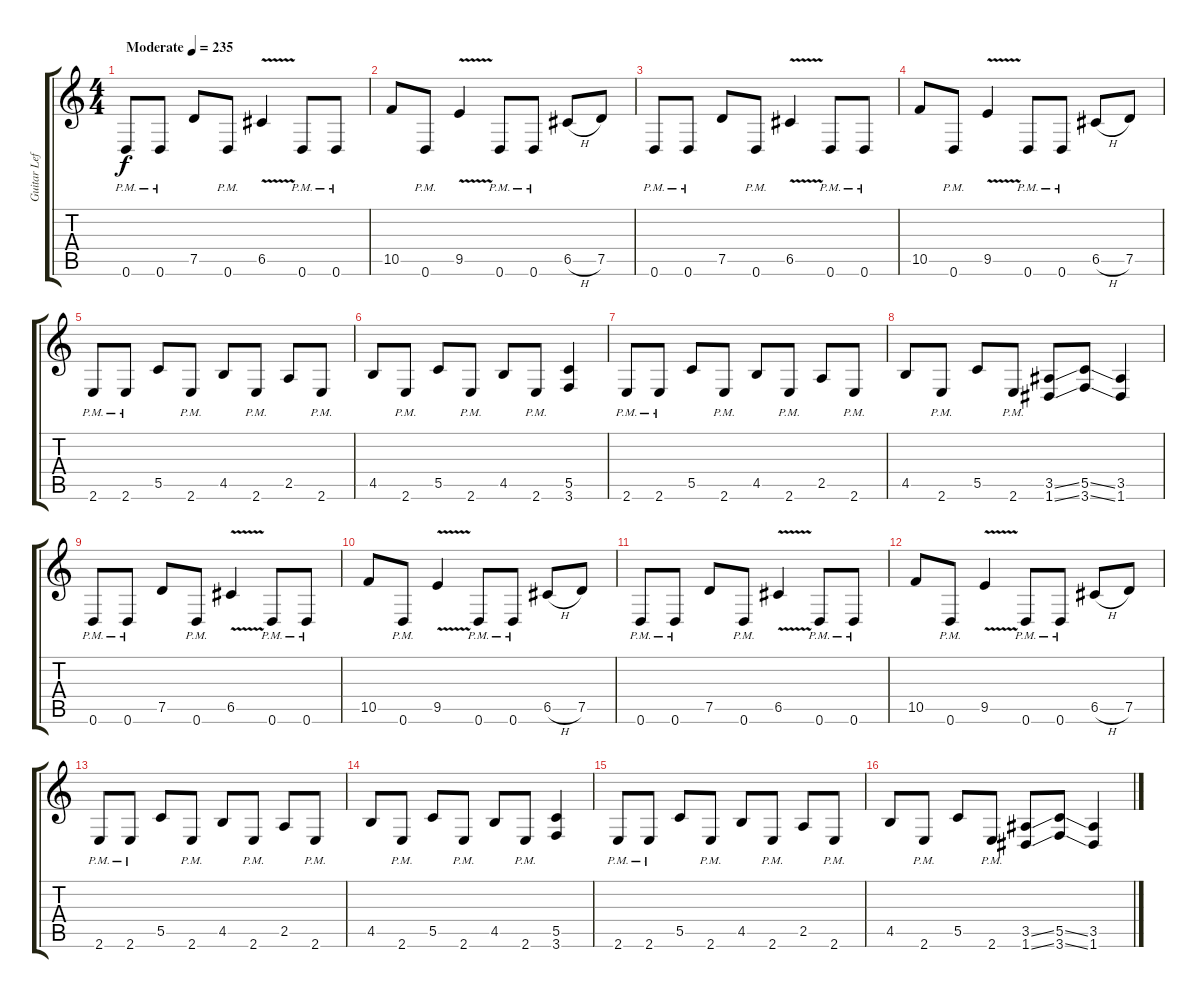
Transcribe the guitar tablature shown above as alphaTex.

\track ("Guitar Left" "Guitar Lef") {instrument distortionguitar}
\staff {score tabs}
\tuning (D4 A3 F3 C3 G2 D2) {hide}
\ts (4 4)
\tempo (235 "Moderate")
\clef g2
\ks c
0.6{pm}.8{dy f instrument distortionguitar} 0.6{pm}.8 7.5.8 0.6{pm}.8 6.5{v}.4 0.6{pm}.8 0.6{pm}.8 |
10.5.8 0.6{pm}.8 9.5{v}.4 0.6{pm}.8 0.6{pm}.8 6.5{h}.8 7.5.8 |
0.6{pm}.8 0.6{pm}.8 7.5.8 0.6{pm}.8 6.5{v}.4 0.6{pm}.8 0.6{pm}.8 |
10.5.8 0.6{pm}.8 9.5{v}.4 0.6{pm}.8 0.6{pm}.8 6.5{h}.8 7.5.8 |
2.6{pm}.8 2.6{pm}.8 5.5.8 2.6{pm}.8 4.5.8 2.6{pm}.8 2.5.8 2.6{pm}.8 |
4.5.8 2.6{pm}.8 5.5.8 2.6{pm}.8 4.5.8 2.6{pm}.8 (5.5 3.6).4 |
2.6{pm}.8 2.6{pm}.8 5.5.8 2.6{pm}.8 4.5.8 2.6{pm}.8 2.5.8 2.6{pm}.8 |
4.5.8 2.6{pm}.8 5.5.8 2.6{pm}.8 (3.5{ss} 1.6{ss}).8 (5.5{ss} 3.6{ss}).8 (3.5 1.6).4 |
0.6{pm}.8 0.6{pm}.8 7.5.8 0.6{pm}.8 6.5{v}.4 0.6{pm}.8 0.6{pm}.8 |
10.5.8 0.6{pm}.8 9.5{v}.4 0.6{pm}.8 0.6{pm}.8 6.5{h}.8 7.5.8 |
0.6{pm}.8 0.6{pm}.8 7.5.8 0.6{pm}.8 6.5{v}.4 0.6{pm}.8 0.6{pm}.8 |
10.5.8 0.6{pm}.8 9.5{v}.4 0.6{pm}.8 0.6{pm}.8 6.5{h}.8 7.5.8 |
2.6{pm}.8 2.6{pm}.8 5.5.8 2.6{pm}.8 4.5.8 2.6{pm}.8 2.5.8 2.6{pm}.8 |
4.5.8 2.6{pm}.8 5.5.8 2.6{pm}.8 4.5.8 2.6{pm}.8 (5.5 3.6).4 |
2.6{pm}.8 2.6{pm}.8 5.5.8 2.6{pm}.8 4.5.8 2.6{pm}.8 2.5.8 2.6{pm}.8 |
4.5.8 2.6{pm}.8 5.5.8 2.6{pm}.8 (3.5{ss} 1.6{ss}).8 (5.5{ss} 3.6{ss}).8 (3.5 1.6).4
